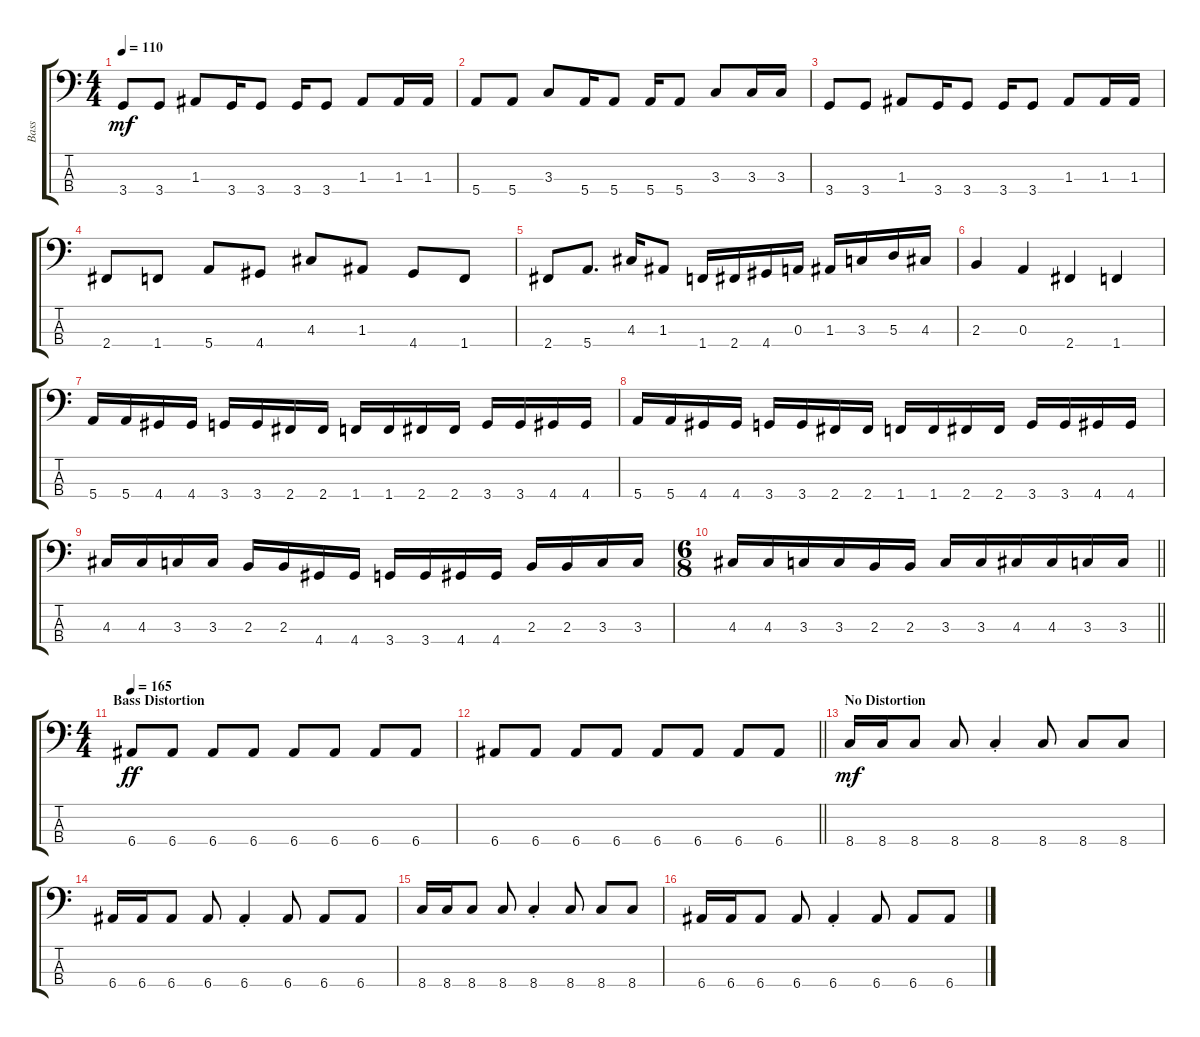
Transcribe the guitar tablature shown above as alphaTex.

\track ("Bass" "Bass") {instrument distortionguitar}
\staff {score tabs}
\tuning (G2 D2 A1 E1) {hide}
\ts (4 4)
\tempo 110
\clef f4
\ks c
3.4.8{dy mf} 3.4.8 1.3.8 3.4.16 3.4.8 3.4.16 3.4.8 1.3.8 1.3.16 1.3.16 |
5.4.8 5.4.8 3.3.8 5.4.16 5.4.8 5.4.16 5.4.8 3.3.8 3.3.16 3.3.16 |
3.4.8 3.4.8 1.3.8 3.4.16 3.4.8 3.4.16 3.4.8 1.3.8 1.3.16 1.3.16 |
2.4.8 1.4.8 5.4.8 4.4.8 4.3.8 1.3.8 4.4.8 1.4.8 |
2.4.8 5.4.8{d} 4.3.16 1.3.8 1.4.16 2.4.16 4.4.16 0.3.16 1.3.16 3.3.16 5.3.16 4.3.16 |
2.3.4 0.3.4 2.4.4 1.4.4 |
5.4.16 5.4.16 4.4.16 4.4.16 3.4.16 3.4.16 2.4.16 2.4.16 1.4.16 1.4.16 2.4.16 2.4.16 3.4.16 3.4.16 4.4.16 4.4.16 |
5.4.16 5.4.16 4.4.16 4.4.16 3.4.16 3.4.16 2.4.16 2.4.16 1.4.16 1.4.16 2.4.16 2.4.16 3.4.16 3.4.16 4.4.16 4.4.16 |
4.3.16 4.3.16 3.3.16 3.3.16 2.3.16 2.3.16 4.4.16 4.4.16 3.4.16 3.4.16 4.4.16 4.4.16 2.3.16 2.3.16 3.3.16 3.3.16 |
\ts (6 8)
\barLineRight lightlight
4.3.16 4.3.16 3.3.16 3.3.16 2.3.16 2.3.16 3.3.16 3.3.16 4.3.16 4.3.16 3.3.16 3.3.16 |
\ts (4 4)
\section ("" "Bass Distortion")
\tempo 165
6.4.8{dy ff instrument distortionguitar} 6.4.8 6.4.8 6.4.8 6.4.8 6.4.8 6.4.8 6.4.8 |
\barLineRight lightlight
6.4.8 6.4.8 6.4.8 6.4.8 6.4.8 6.4.8 6.4.8 6.4.8 |
\section ("" "No Distortion")
8.4.16{dy mf instrument electricbassfinger} 8.4.16 8.4.8 8.4.8 8.4{st}.4 8.4.8 8.4.8 8.4.8 |
6.4.16 6.4.16 6.4.8 6.4.8 6.4{st}.4 6.4.8 6.4.8 6.4.8 |
8.4.16 8.4.16 8.4.8 8.4.8 8.4{st}.4 8.4.8 8.4.8 8.4.8 |
6.4.16 6.4.16 6.4.8 6.4.8 6.4{st}.4 6.4.8 6.4.8 6.4.8
